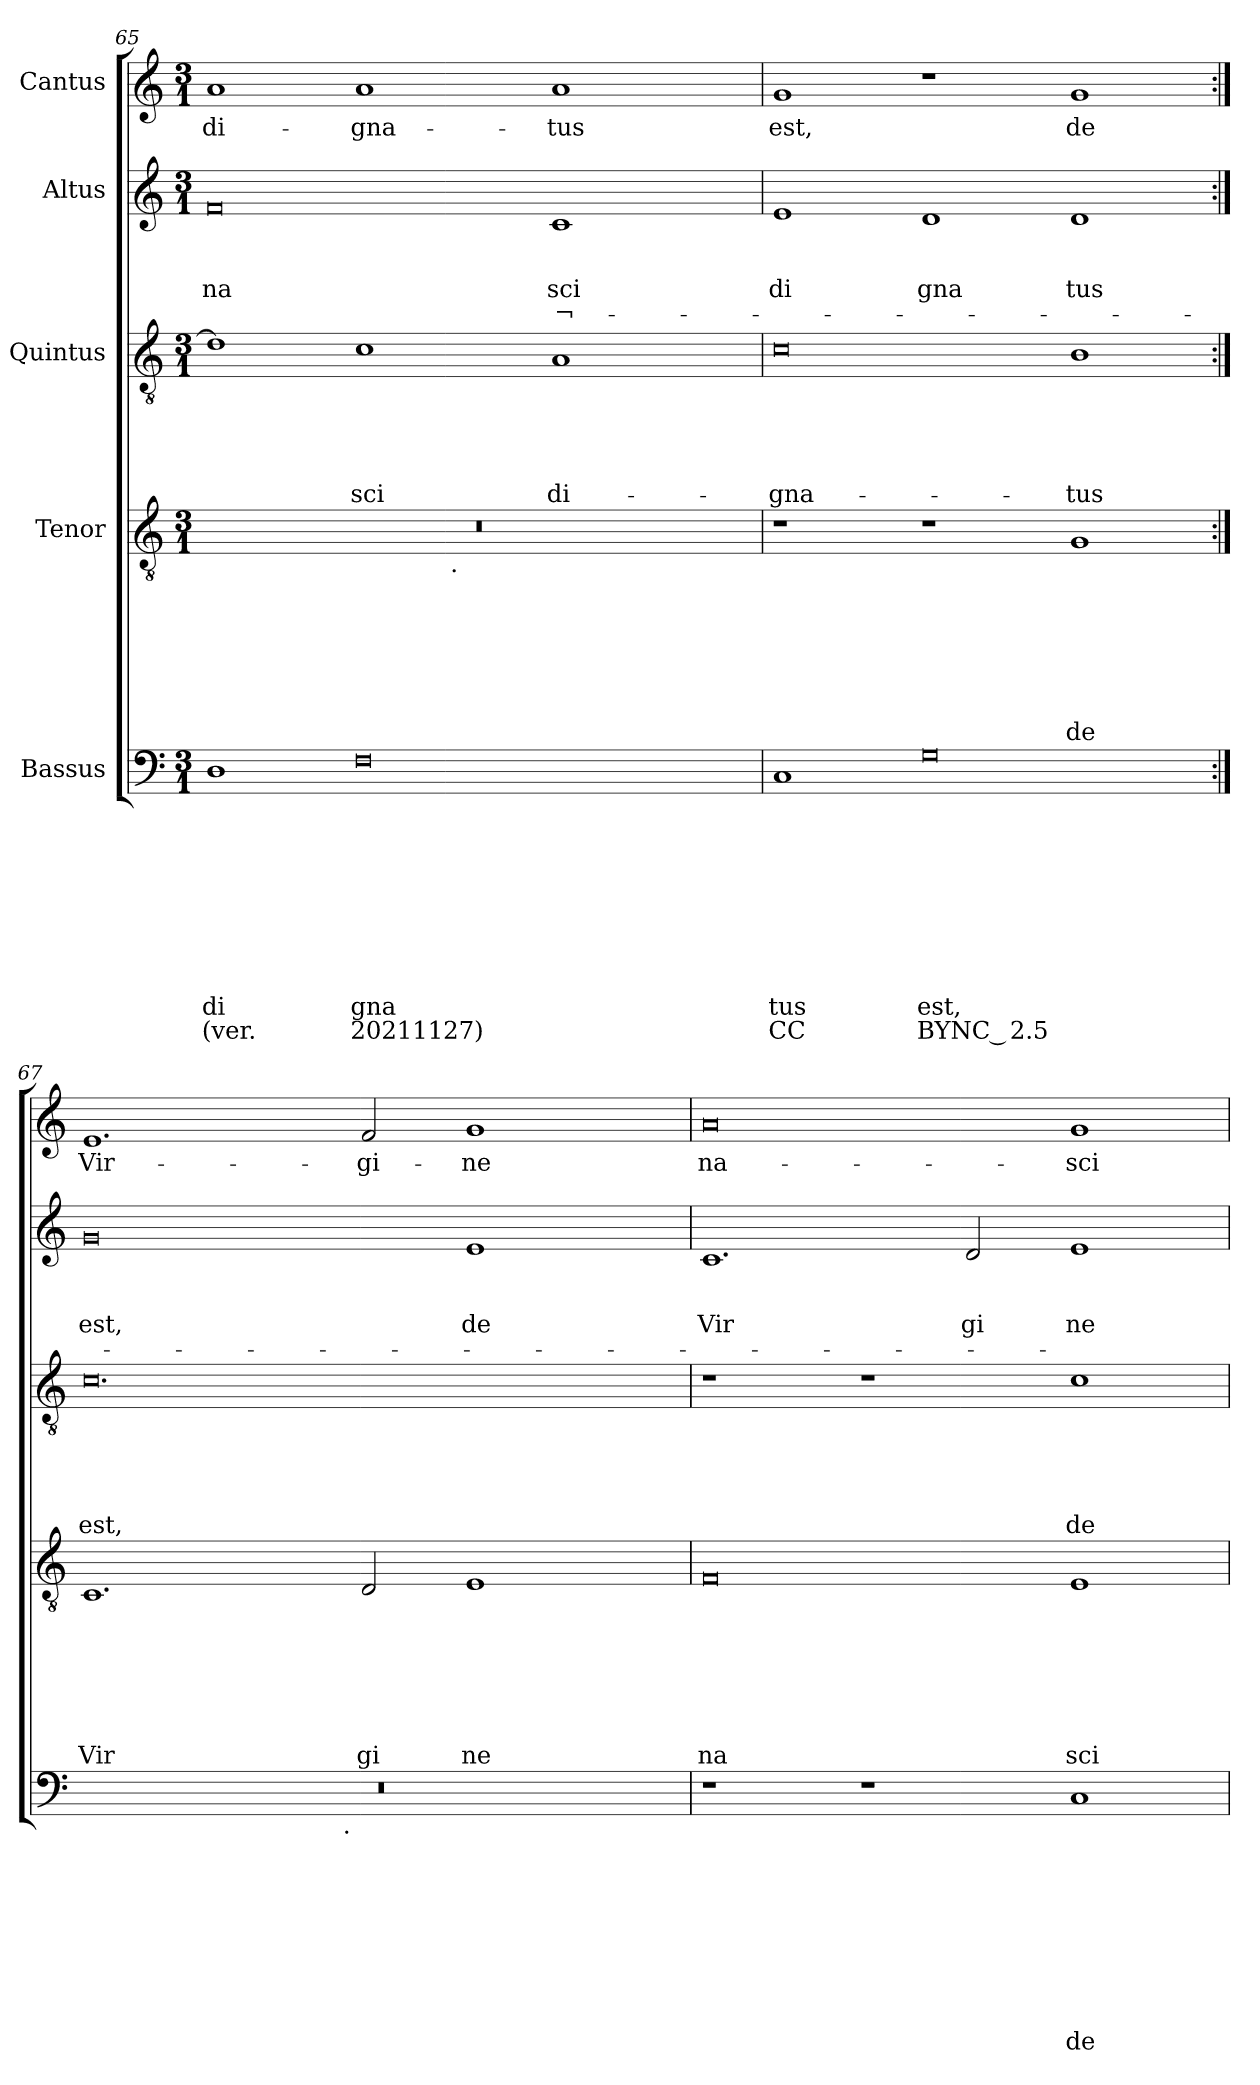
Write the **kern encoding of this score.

**kern	**text	**text	**text	**text	**text	**text	**text	**text	**text	**text	**kern	**text	**text	**text	**text	**text	**text	**text	**kern	**text	**text	**text	**text	**text	**kern	**text	**text	**text	**text	**kern	**text
*part5	*part5	*part5	*part5	*part5	*part5	*part5	*part5	*part5	*part5	*part5	*part4	*part4	*part4	*part4	*part4	*part4	*part4	*part4	*part3	*part3	*part3	*part3	*part3	*part3	*part2	*part2	*part2	*part2	*part2	*part1	*part1
*staff5	*staff5	*staff5	*staff5	*staff5	*staff5	*staff5	*staff5	*staff5	*staff5	*staff5	*staff4	*staff4	*staff4	*staff4	*staff4	*staff4	*staff4	*staff4	*staff3	*staff3	*staff3	*staff3	*staff3	*staff3	*staff2	*staff2	*staff2	*staff2	*staff2	*staff1	*staff1
*I"Bassus	*	*	*	*	*	*	*	*	*	*	*I"Tenor	*	*	*	*	*	*	*	*I"Quintus	*	*	*	*	*	*I"Altus	*	*	*	*	*I"Cantus	*
*clefF4	*	*	*	*	*	*	*	*	*	*	*clefGv2	*	*	*	*	*	*	*	*clefGv2	*	*	*	*	*	*clefG2	*	*	*	*	*clefG2	*
*k[]	*	*	*	*	*	*	*	*	*	*	*k[]	*	*	*	*	*	*	*	*k[]	*	*	*	*	*	*k[]	*	*	*	*	*k[]	*
*C:	*	*	*	*	*	*	*	*	*	*	*C:	*	*	*	*	*	*	*	*C:	*	*	*	*	*	*C:	*	*	*	*	*C:	*
*M3/1	*	*	*	*	*	*	*	*	*	*	*M3/1	*	*	*	*	*	*	*	*M3/1	*	*	*	*	*	*M3/1	*	*	*	*	*M3/1	*
=65	=65	=65	=65	=65	=65	=65	=65	=65	=65	=65	=65	=65	=65	=65	=65	=65	=65	=65	=65	=65	=65	=65	=65	=65	=65	=65	=65	=65	=65	=65	=65
!	!	!	!	!	!	!	!	!	!LO:LY:b	!LO:LY:b	!	!	!	!	!	!	!	!	!	!	!	!	!	!	!	!	!	!LO:LY:b	!	!	!LO:LY:b
*	*	*	*	*	*	*	*	*	*	*	*^	*	*	*	*	*	*	*	*	*	*	*	*	*	*	*	*	*	*	*	*
1D	.	.	.	.	.	.	.	.	di	(ver.	0.r	1ryy	.	.	.	.	.	.	.	1d]	.	.	.	.	.	0f	.	.	na	.	1a	di-
!	!	!	!	!	!	!	!	!	!LO:LY:b	!LO:LY:b	!	!	!	!	!	!	!	!	!	!	!	!	!	!	!LO:LY:b	!	!	!	!	!	!	!LO:LY:b
0F	.	.	.	.	.	.	.	.	gna	2021­11­27)	.	4...ryy	.	.	.	.	.	.	.	1c	.	.	.	.	-sci	.	.	.	.	.	1a	-gna-
!	!	!	!	!	!	!	!	!	!	!	!	!LO:TX:b:t=.	!	!	!	!	!	!	!	!	!	!	!	!	!	!	!	!	!	!	!	!
.	.	.	.	.	.	.	.	.	.	.	.	1ryy	.	.	.	.	.	.	.	.	.	.	.	.	.	.	.	.	.	.	.	.
!	!	!	!	!	!	!	!	!	!	!	!	!	!	!	!	!	!	!	!	!	!	!	!	!	!LO:LY:b	!	!	!	!LO:LY:b	!LO:LY:b	!	!LO:LY:b
.	.	.	.	.	.	.	.	.	.	.	.	.	.	.	.	.	.	.	.	1A	.	.	.	.	di-	1c	.	.	sci	-¬-	1a	-tus
.	.	.	.	.	.	.	.	.	.	.	.	2ryy	.	.	.	.	.	.	.	.	.	.	.	.	.	.	.	.	.	.	.	.
.	.	.	.	.	.	.	.	.	.	.	.	32ryy	.	.	.	.	.	.	.	.	.	.	.	.	.	.	.	.	.	.	.	.
=66	=66	=66	=66	=66	=66	=66	=66	=66	=66	=66	=66	=66	=66	=66	=66	=66	=66	=66	=66	=66	=66	=66	=66	=66	=66	=66	=66	=66	=66	=66	=66	=66
!	!	!	!	!	!	!	!	!	!LO:LY:b	!LO:LY:b	!	!	!	!	!	!	!	!	!	!	!	!	!	!	!LO:LY:b	!	!	!	!LO:LY:b	!	!	!LO:LY:b
*	*	*	*	*	*	*	*	*	*	*	*v	*v	*	*	*	*	*	*	*	*	*	*	*	*	*	*	*	*	*	*	*	*
1C	.	.	.	.	.	.	.	.	tus	CC	1r	.	.	.	.	.	.	.	0c	.	.	.	.	-gna-	1e	.	.	di	.	1g	est,
!	!	!	!	!	!	!	!	!	!LO:LY:b	!LO:LY:b	!	!	!	!	!	!	!	!	!	!	!	!	!	!	!	!	!	!LO:LY:b	!	!	!
0G	.	.	.	.	.	.	.	.	est,	BY­NC 2.5	1r	.	.	.	.	.	.	.	.	.	.	.	.	.	1d	.	.	gna	.	1r	.
!	!	!	!	!	!	!	!	!	!	!	!	!	!	!	!	!	!	!LO:LY:b	!	!	!	!	!	!LO:LY:b	!	!	!	!LO:LY:b	!	!	!LO:LY:b
.	.	.	.	.	.	.	.	.	.	.	1G	.	.	.	.	.	.	de	1B	.	.	.	.	-tus	1d	.	.	tus	.	1g	de
=67:|!	=67:|!	=67:|!	=67:|!	=67:|!	=67:|!	=67:|!	=67:|!	=67:|!	=67:|!	=67:|!	=67:|!	=67:|!	=67:|!	=67:|!	=67:|!	=67:|!	=67:|!	=67:|!	=67:|!	=67:|!	=67:|!	=67:|!	=67:|!	=67:|!	=67:|!	=67:|!	=67:|!	=67:|!	=67:|!	=67:|!	=67:|!
!	!	!	!	!	!	!	!	!	!	!	!	!	!	!	!	!	!	!LO:LY:b	!	!	!	!	!	!LO:LY:b	!	!	!	!LO:LY:b	!	!	!LO:LY:b
*^	*	*	*	*	*	*	*	*	*	*	*	*	*	*	*	*	*	*	*	*	*	*	*	*	*	*	*	*	*	*	*
0.r	1ryy	.	.	.	.	.	.	.	.	.	.	1.C	.	.	.	.	.	.	Vir	0.c	.	.	.	.	est,	0g	.	.	est,	.	1.e	Vir-
.	4...ryy	.	.	.	.	.	.	.	.	.	.	.	.	.	.	.	.	.	.	.	.	.	.	.	.	.	.	.	.	.	.	.
!	!LO:TX:b:t=.	!	!	!	!	!	!	!	!	!	!	!	!	!	!	!	!	!	!	!	!	!	!	!	!	!	!	!	!	!	!	!
.	1ryy	.	.	.	.	.	.	.	.	.	.	.	.	.	.	.	.	.	.	.	.	.	.	.	.	.	.	.	.	.	.	.
!	!	!	!	!	!	!	!	!	!	!	!	!	!	!	!	!	!	!	!LO:LY:b	!	!	!	!	!	!	!	!	!	!	!	!	!LO:LY:b
.	.	.	.	.	.	.	.	.	.	.	.	2D/	.	.	.	.	.	.	gi	.	.	.	.	.	.	.	.	.	.	.	2f/	-gi-
!	!	!	!	!	!	!	!	!	!	!	!	!	!	!	!	!	!	!	!LO:LY:b	!	!	!	!	!	!	!	!	!	!LO:LY:b	!	!	!LO:LY:b
.	.	.	.	.	.	.	.	.	.	.	.	1E	.	.	.	.	.	.	ne	.	.	.	.	.	.	1e	.	.	de	.	1g	-ne
.	2ryy	.	.	.	.	.	.	.	.	.	.	.	.	.	.	.	.	.	.	.	.	.	.	.	.	.	.	.	.	.	.	.
.	32ryy	.	.	.	.	.	.	.	.	.	.	.	.	.	.	.	.	.	.	.	.	.	.	.	.	.	.	.	.	.	.	.
=68	=68	=68	=68	=68	=68	=68	=68	=68	=68	=68	=68	=68	=68	=68	=68	=68	=68	=68	=68	=68	=68	=68	=68	=68	=68	=68	=68	=68	=68	=68	=68	=68
!	!	!	!	!	!	!	!	!	!	!	!	!	!	!	!	!	!	!	!LO:LY:b	!	!	!	!	!	!	!	!	!	!LO:LY:b	!	!	!LO:LY:b
*v	*v	*	*	*	*	*	*	*	*	*	*	*	*	*	*	*	*	*	*	*	*	*	*	*	*	*	*	*	*	*	*	*
1r	.	.	.	.	.	.	.	.	.	.	0F	.	.	.	.	.	.	na	1r	.	.	.	.	.	1.c	.	.	Vir	.	0a	na-
1r	.	.	.	.	.	.	.	.	.	.	.	.	.	.	.	.	.	.	1r	.	.	.	.	.	.	.	.	.	.	.	.
!	!	!	!	!	!	!	!	!	!	!	!	!	!	!	!	!	!	!	!	!	!	!	!	!	!	!	!	!LO:LY:b	!	!	!
.	.	.	.	.	.	.	.	.	.	.	.	.	.	.	.	.	.	.	.	.	.	.	.	.	2d/	.	.	gi	.	.	.
!	!	!	!	!	!	!	!	!	!LO:LY:b	!	!	!	!	!	!	!	!	!LO:LY:b	!	!	!	!	!	!LO:LY:b	!	!	!	!LO:LY:b	!	!	!LO:LY:b
1C	.	.	.	.	.	.	.	.	de	.	1E	.	.	.	.	.	.	sci	1c	.	.	.	.	de	1e	.	.	ne	.	1g	-sci
=	=	=	=	=	=	=	=	=	=	=	=	=	=	=	=	=	=	=	=	=	=	=	=	=	=	=	=	=	=	=	=
*-	*-	*-	*-	*-	*-	*-	*-	*-	*-	*-	*-	*-	*-	*-	*-	*-	*-	*-	*-	*-	*-	*-	*-	*-	*-	*-	*-	*-	*-	*-	*-
